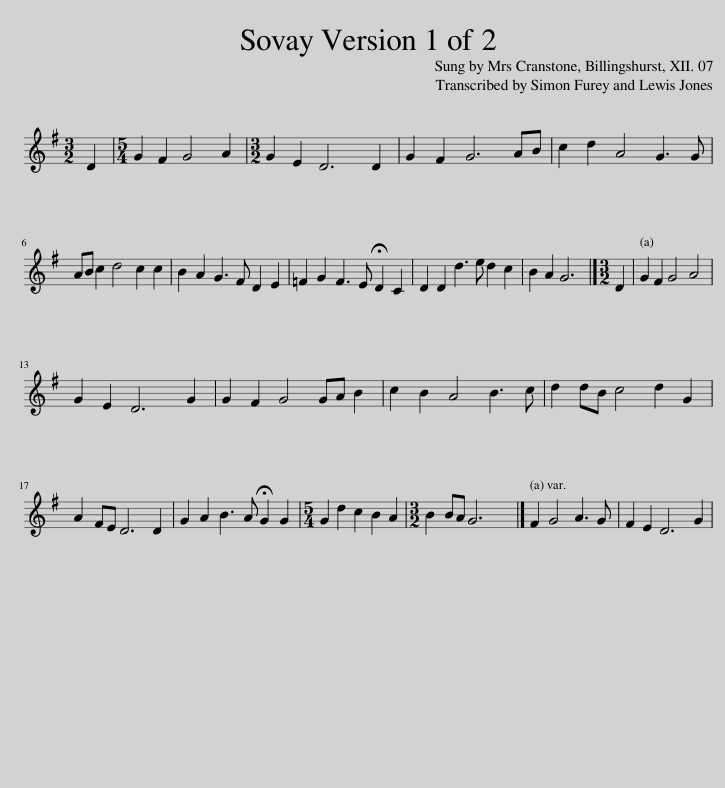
X:1
L:1/8
M:3/2
I:linebreak $
K:G
V:1 treble
V:1
 D2 |[M:5/4] G2 F2 G4 A2 |[M:3/2] G2 E2 D6 D2 | G2 F2 G6 AB | c2 d2 A4 G3 G |$ %5
 AB c2 d4 c2 c2 | B2 A2 G3 F D2 E2 | =F2 G2 F3 E !fermata!D2 C2 | D2 D2 d3 e d2 c2 | B2 A2 G6 |] %10
[M:3/2] D2 | G2 F2 G4 A4 |$ G2 E2 D6 G2 | G2 F2 G4 GA B2 | c2 B2 A4 B3 c | %15
 d2 dB c4 d2 G2 |$ A2 FE D6 D2 | G2 A2 B3 A !fermata!G2 G2 |[M:5/4] G2 d2 c2 B2 A2 |[M:3/2] B2 BA G6 x2 |] %20
 F2 G4 A3 G | F2 E2 D6 G2 | %22
